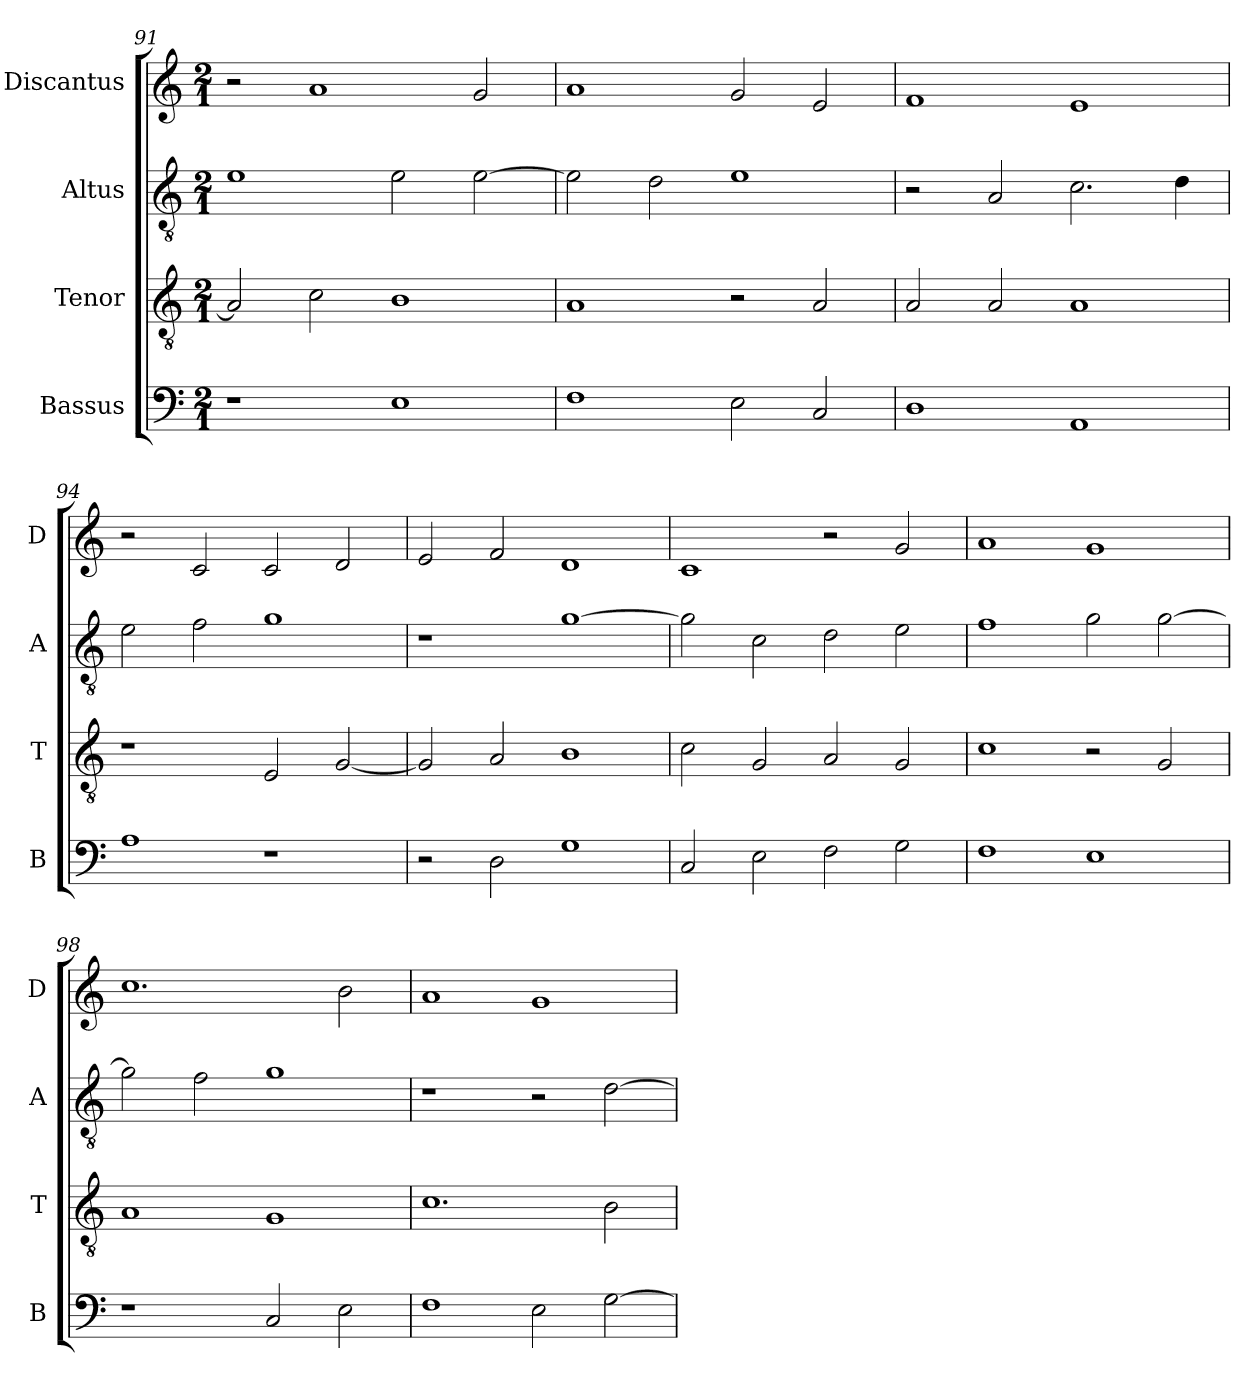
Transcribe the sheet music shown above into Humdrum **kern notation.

**kern	**kern	**kern	**kern
*part4	*part3	*part2	*part1
*staff4	*staff3	*staff2	*staff1
*I"Bassus	*I"Tenor	*I"Altus	*I"Discantus
*I'B	*I'T	*I'A	*I'D
*clefF4	*clefGv2	*clefGv2	*clefG2
*k[]	*k[]	*k[]	*k[]
*M2/1	*M2/1	*M2/1	*M2/1
=91	=91	=91	=91
1r	2A/]	1e	2r
.	2c\	.	1a
1E	1B	2e\	.
.	.	[2e\	2g/
=92	=92	=92	=92
1F	1A	2e\]	1a
.	.	2d\	.
2E\	2r	1e	2g/
2C/	2A/	.	2e/
=93	=93	=93	=93
1D	2A/	2r	1f
.	2A/	2A/	.
1AA	1A	2.c\	1e
.	.	4d\	.
=94	=94	=94	=94
1A	1r	2e\	2r
.	.	2f\	2c/
1r	2E/	1g	2c/
.	[2G/	.	2d/
=95	=95	=95	=95
2r	2G/]	1r	2e/
2D\	2A/	.	2f/
1G	1B	[1g	1d
=96	=96	=96	=96
2C/	2c\	2g\]	1c
2E\	2G/	2c\	.
2F\	2A/	2d\	2r
2G\	2G/	2e\	2g/
=97	=97	=97	=97
1F	1c	1f	1a
1E	2r	2g\	1g
.	2G/	[2g\	.
=98	=98	=98	=98
1r	1A	2g\]	1.cc
.	.	2f\	.
2C/	1G	1g	.
2E\	.	.	2b\
=99	=99	=99	=99
1F	1.c	1r	1a
2E\	.	2r	1g
[2G\	2B\	[2d\	.
=	=	=	=
*-	*-	*-	*-
